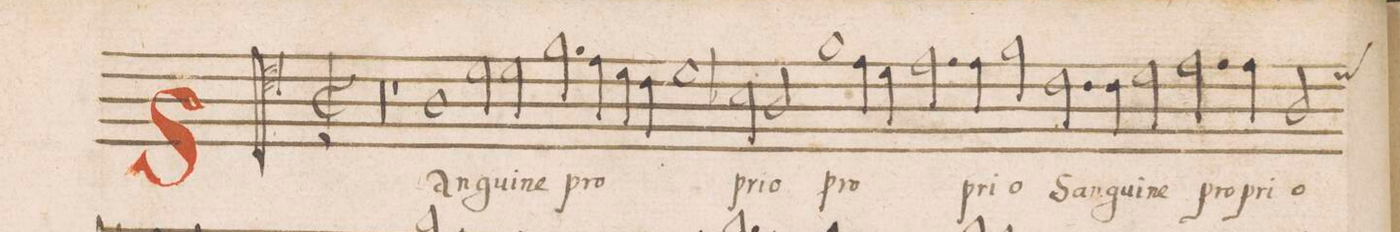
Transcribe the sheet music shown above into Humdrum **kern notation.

**kern	**text
*I"ALTVS	*
*clefC4	*
*k[]	*
*met(c|)	*
*M2/1	*
0r	.
=2	=2
0r	.
=3	=3
1r	.
1A	San-
=4	=4
*2\right	*
2d\	-gui-
2d\	-ne
2.f\	pro-
*4\right	*
4e\	.
=5	=5
4d\	.
4c\	.
1d	.
2B-X\	-pri-
=6	=6
2A/	-o
1f	pro-
4e\	.
4d\	.
=7	=7
2.e\	.
4e\	-pri-
2f\	-o
2.c\	san-
=8	=8
4c\	-gui-
2d\	-ne
2.e\	pro-
4e\	-pri-
=9	=9
*custos:d	*
2A/	-o
*-	*-
